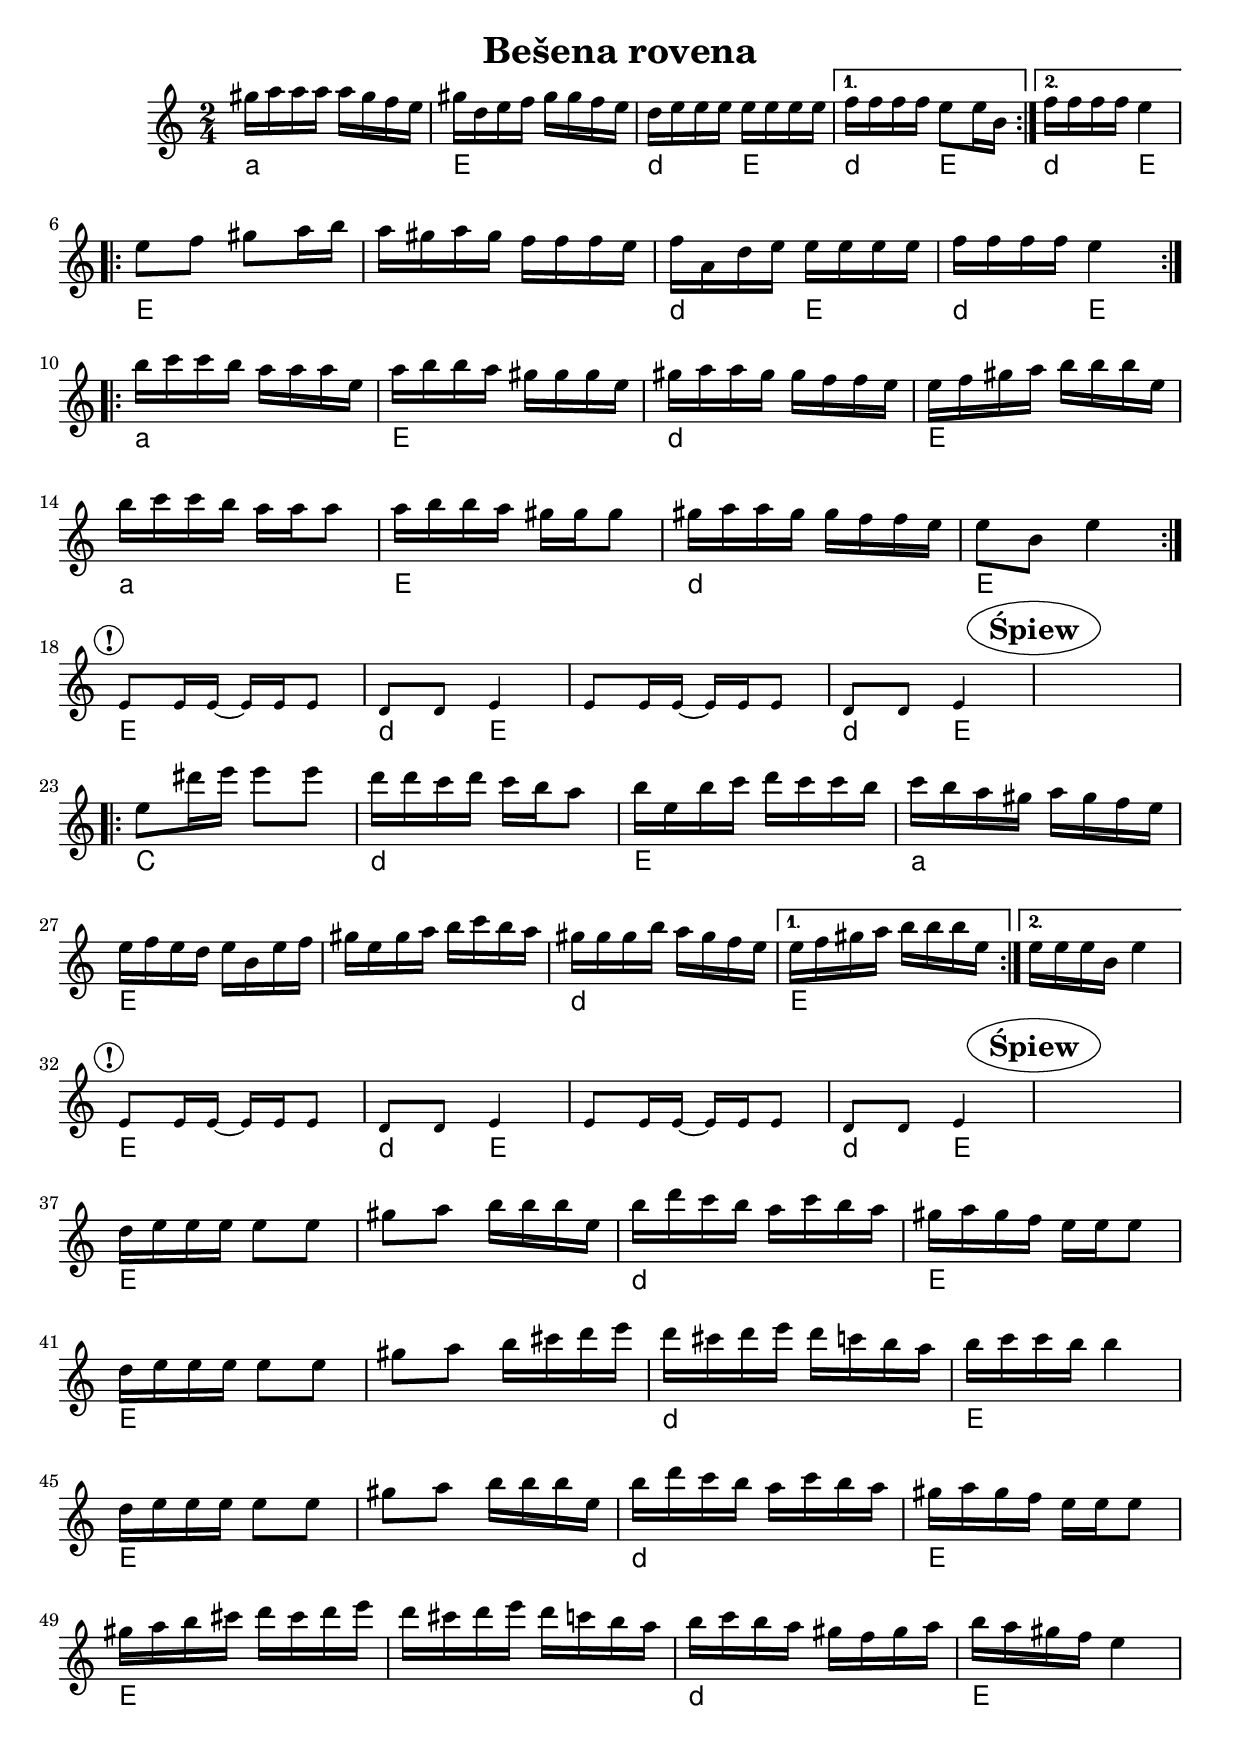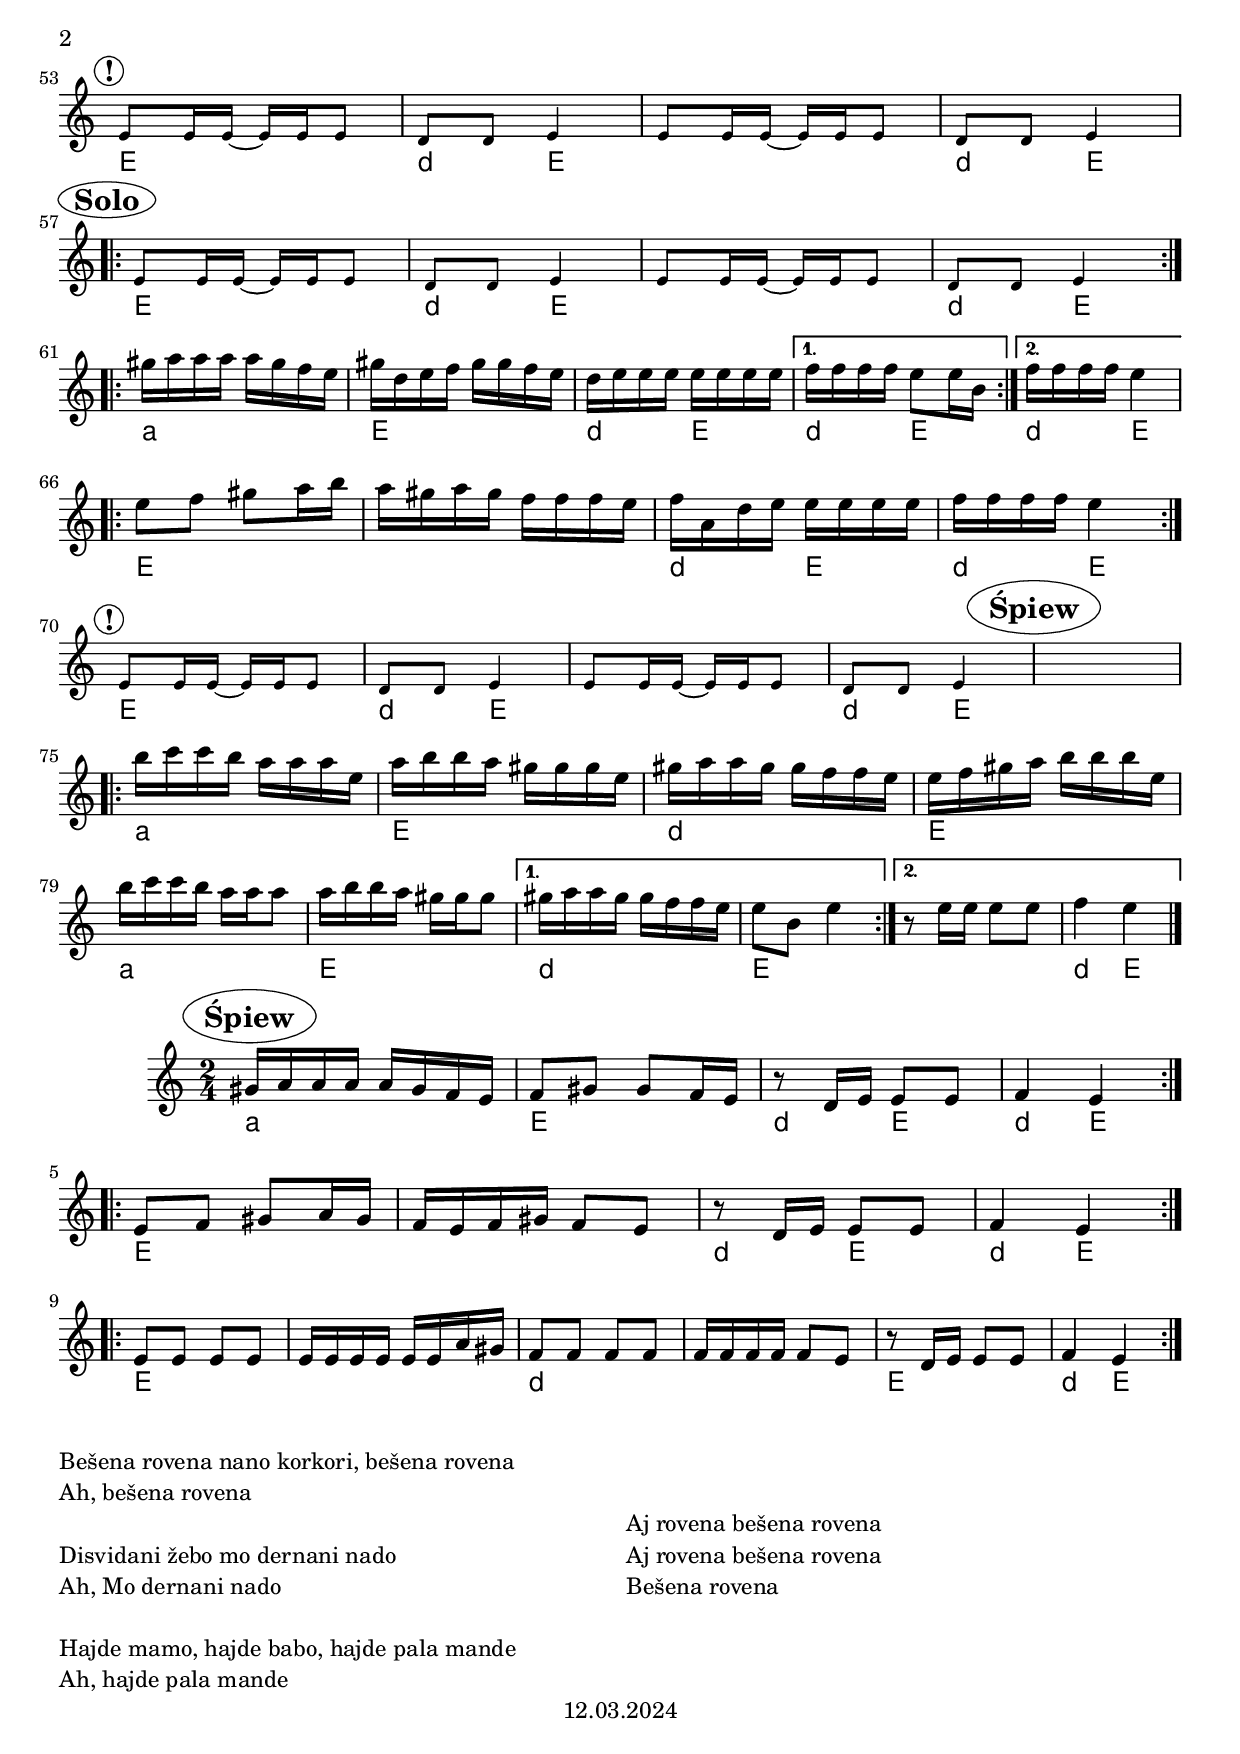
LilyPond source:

\version "2.22.1"
\include "deutsch.ly"

bandMelody = \relative c''' {
  \repeat volta 2 {
    gis16 a a a  a gis f e | gis d e f  gis gis f e | d e e e  e e e e |
  }
  \alternative {
    { f f f f  e8 e16 h | }
    { f' f f f  e4 | }
  }
  \break

  \repeat volta 2 {
    e8 f gis a16 h | a16 gis a gis  f f f e |
    f16 a, d e  e e e e | f f f f e4 |
  }
}
bandChords = \chordmode {
  a2:m| e2 | d4:m e4 |
  d4:m e4 |
  d4:m e4 |
  e2 | e2 | d4:m e4 | d4:m e4 |
}

introMelody = \relative c' {
  \magnifyMusic 0.80 {
    e8 e16 e16~e16 e16 e8 | d8 d8 e4 |
    e8 e16 e16~e16 e16 e8 | d8 d8 e4 |
  }
}
introChords = \chordmode {
  e2 | d4:m e4 |
  e2 | d4:m e4 |
}

vocalMelody = \relative c'' {
  \clef treble
  \key a \minor
  \time 2/4

  \repeat volta 2 {
    gis16 a a a  a gis f e | f8 gis gis f16 e | r8 d16 e e8 e | f4 e |
  }
  \break

  \repeat volta 2 {
    e8 f gis a16 gis | f e f gis f8 e | r8 d16 e e8 e | f4 e |
  }
  \break
  \repeat volta 2 {
    e8 e e e | e16 e e e e e a gis | f8 f f f | f16 f f f f8 e | r8 d16 e e8 e | f4 e |
  }
}
vocalChords = \chordmode {
  \germanChords
  \set chordNameLowercaseMinor = ##t
  \set chordChanges = ##t

  a2:m | e2 | d4:m e4 | d4:m e4 |
  e2 | e2 | d4:m e4 | d4:m e4 |
  e2 | e2 | d2:m | d2:m | e2 | d4:m e4 |
}

melody = \relative c''' {
  \clef treble
  \key a \minor
  \time 2/4

  \bandMelody
  \break

  \repeat volta 2 {
    h16 c c h  a a a e | a h h a  gis gis gis e |
    gis16 a a gis  gis f f e | e f gis a  h h h e, |
    h'16 c c h  a a a8 | a16 h h a  gis gis gis8 |
    gis16 a a gis  gis f f e | e8 h e4 |
  }
  \break

  \mark \markup { \circle { \bold ! } }
  \introMelody
  \mark \markup { \ellipse { \bold Śpiew } }
  s2
  \break

  \repeat volta 2 {
    e8 dis'16 e e8 e | d16 d c d c h a8 | h16 e, h' c d c c h | c h a gis a gis f e |
    e16 f e d e h e f | gis e gis a h c h a | gis gis gis h a gis f e |
  }
  \alternative {{
    e16 f gis a h h h e, |
  }{
    e16 e e h e4 |
  }}
  \break

  \mark \markup { \circle { \bold ! } }
  \introMelody
  \mark \markup { \ellipse { \bold Śpiew } }
  s2 |
  \break

  d16 e e e e8 e | gis8 a h16 h h e, | h'16 d c h  a c h a | gis a gis f e e e8 |
  d16 e e e e8 e | gis8 a h16 cis d e | d cis d e  d c h a | h c c h h4 |
  \break
  d,16 e e e e8 e | gis8 a h16 h h e, | h'16 d c h  a c h a | gis a gis f e e e8 |
    gis16 a h cis  d cis d e | d cis d e  d c h a | h c h a  gis f gis a | h a gis f e4 |
  \break

  \mark \markup { \circle { \bold ! } }
  \introMelody
  \break

  \mark \markup { \ellipse { \bold Solo } }
  \repeat volta 4 {
    \introMelody
  }
  \break

  \bandMelody
  \break

  \mark \markup { \circle { \bold ! } }
  \introMelody
  \mark \markup { \ellipse { \bold Śpiew } }
  s2 |
  \break

  \repeat volta 2 {
    h'16 c c h  a a a e | a h h a  gis gis gis e |
    gis16 a a gis  gis f f e | e f gis a  h h h e, |
    h'16 c c h  a a a8 | a16 h h a  gis gis gis8 |
  }
  \alternative {
    { gis16 a a gis  gis f f e | e8 h e4 | }
    { r8 e16 e e8 e | f4 e | \bar "|." }
  }
}

melodyChords = \chordmode {
  \germanChords
  \set chordNameLowercaseMinor = ##t
  \set chordChanges = ##t

  \bandChords

  a2:m | e2 | d2:m | e2 |
  a2:m | e2 | d2:m | e2 |

  \introChords
  s2

  c2 | d2:m | e2 | a2:m |
  e2 | e2 | d2:m |
  e4 s4 |
  e2 |

  \introChords
  s2

  e2 | e2 | d2:m | e2 |
  e2 | e2 | d2:m | e2 |
  e2 | e2 | d2:m | e2 |
  e2 | e2 | d2:m | e2 |

  \introChords

  \introChords

  \bandChords
  \introChords
  s2

  a2:m | e2 | d2:m | e2 |
  a2:m | e2 |
  d2:m | e2 |
  e2 | d4:m e4 |
}


\header{
  title = "Bešena rovena"
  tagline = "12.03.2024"
}
\score {
  <<
    \new Staff \melody
    \new ChordNames \melodyChords
  >>
}
\score {
  <<
    \new Staff
      \mark \markup { \ellipse { \bold Śpiew } }
      \vocalMelody
    \new ChordNames \vocalChords
  >>
}

\markup {
  \column {
    \line { Bešena rovena nano korkori, bešena rovena }
    \line { Ah, bešena rovena }

    \null

    \line { Disvidani žebo mo dernani nado }
    \line { Ah, Mo dernani nado }

    \null

    \line { Hajde mamo, hajde babo, hajde pala mande }
    \line { Ah, hajde pala mande }
  }

  \hspace #10
  \column {
    \line { \null }
    \line { \null }

    \line { Aj rovena bešena rovena }
    \line { Aj rovena bešena rovena }
    \line { Bešena rovena }
  }
}
